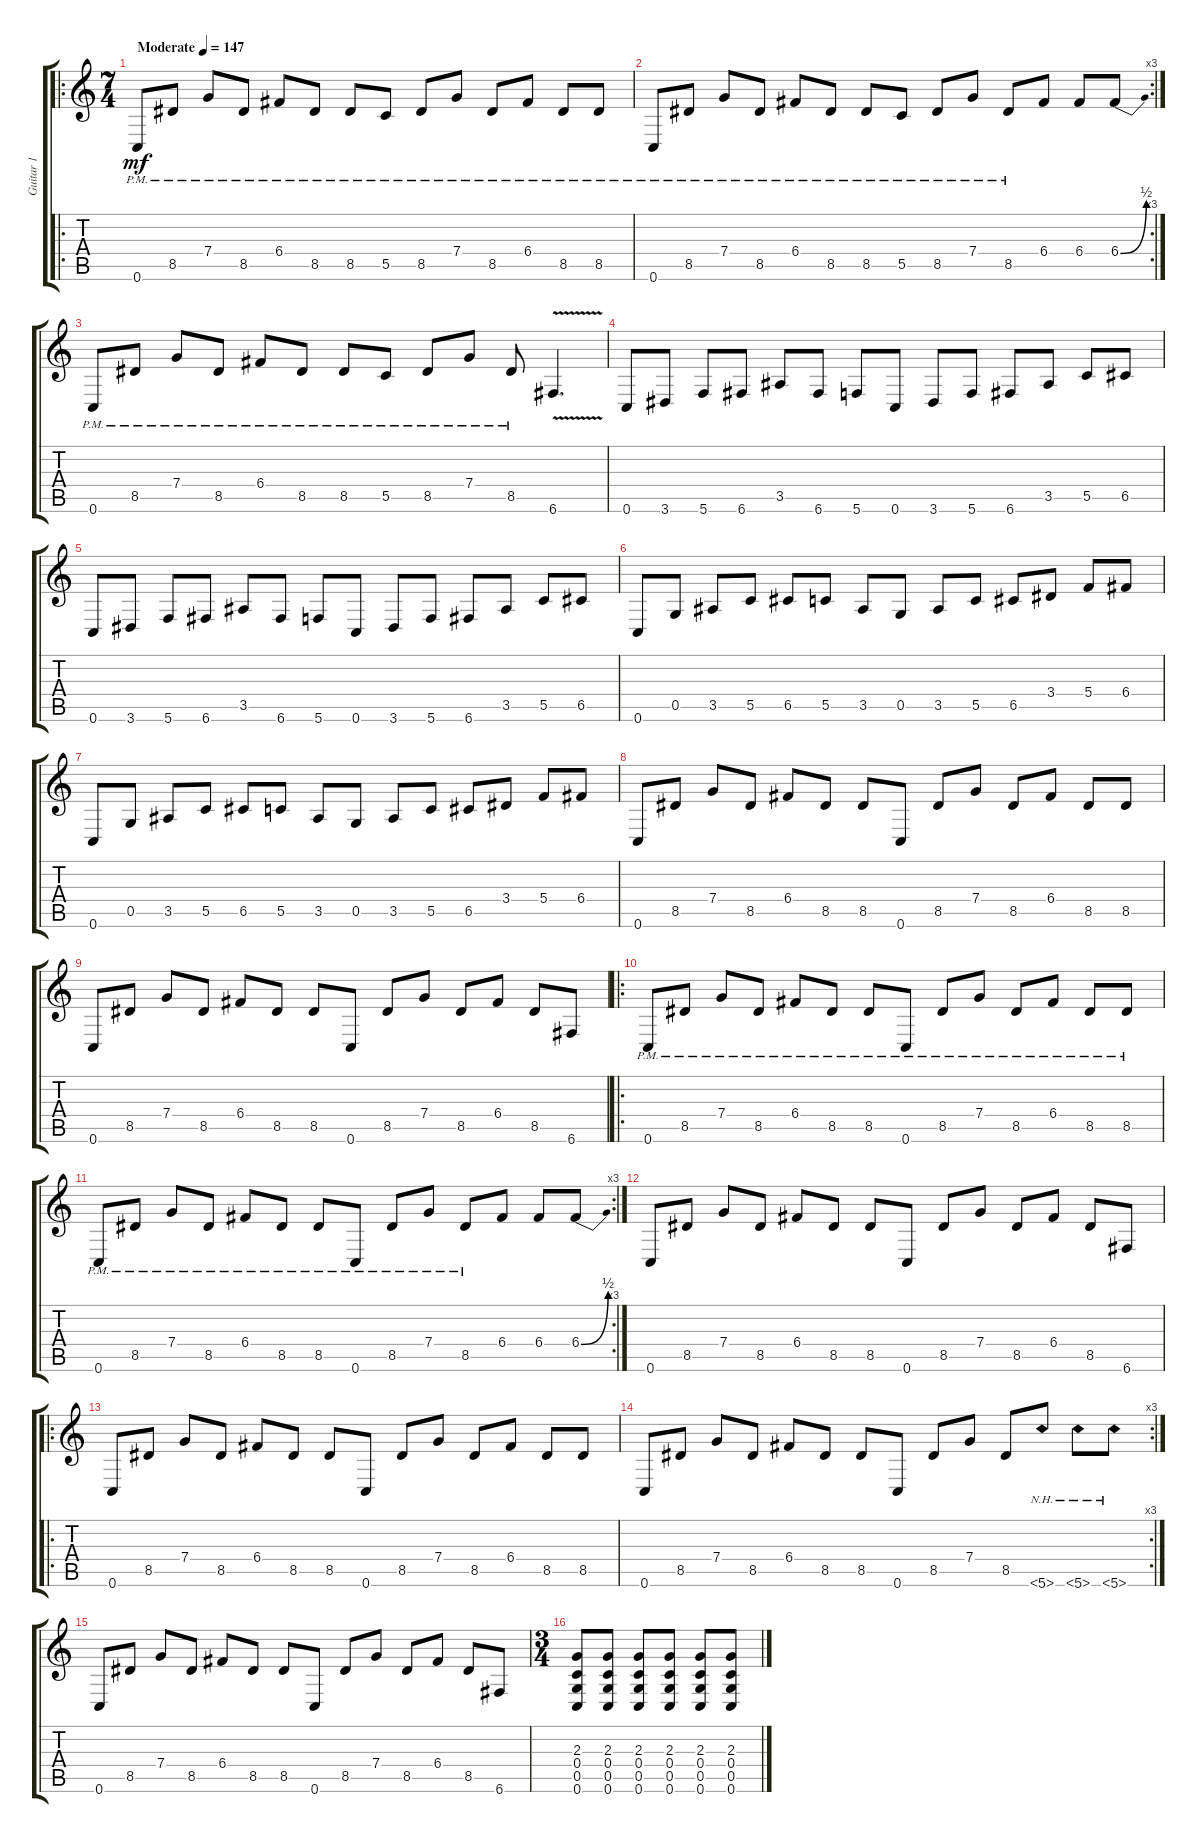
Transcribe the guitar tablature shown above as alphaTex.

\track ("Guitar 1" "Guitar 1") {instrument distortionguitar}
\staff {score tabs}
\tuning (D4 A3 F3 C3 G2 C2) {hide}
\ro
\ts (7 4)
\tempo (147 "Moderate")
\clef g2
\ks c
0.6{pm}.8{dy mf instrument distortionguitar} 8.5{pm}.8 7.4{pm}.8 8.5{pm}.8 6.4{pm}.8 8.5{pm}.8 8.5{pm}.8 5.5{pm}.8 8.5{pm}.8 7.4{pm}.8 8.5{pm}.8 6.4{pm}.8 8.5{pm}.8 8.5{pm}.8 |
\rc 3
0.6{pm}.8 8.5{pm}.8 7.4{pm}.8 8.5{pm}.8 6.4{pm}.8 8.5{pm}.8 8.5{pm}.8 5.5{pm}.8 8.5{pm}.8 7.4{pm}.8 8.5{pm}.8 6.4.8 6.4.8 6.4{be (bend 0 0 60 2)}.8 |
0.6{pm}.8 8.5{pm}.8 7.4{pm}.8 8.5{pm}.8 6.4{pm}.8 8.5{pm}.8 8.5{pm}.8 5.5{pm}.8 8.5{pm}.8 7.4{pm}.8 8.5{pm}.8 6.6{v}.4{d} |
0.6.8 3.6.8 5.6.8 6.6.8 3.5.8 6.6.8 5.6.8 0.6.8 3.6.8 5.6.8 6.6.8 3.5.8 5.5.8 6.5.8 |
0.6.8 3.6.8 5.6.8 6.6.8 3.5.8 6.6.8 5.6.8 0.6.8 3.6.8 5.6.8 6.6.8 3.5.8 5.5.8 6.5.8 |
0.6.8 0.5.8 3.5.8 5.5.8 6.5.8 5.5.8 3.5.8 0.5.8 3.5.8 5.5.8 6.5.8 3.4.8 5.4.8 6.4.8 |
0.6.8 0.5.8 3.5.8 5.5.8 6.5.8 5.5.8 3.5.8 0.5.8 3.5.8 5.5.8 6.5.8 3.4.8 5.4.8 6.4.8 |
0.6.8 8.5.8 7.4.8 8.5.8 6.4.8 8.5.8 8.5.8 0.6.8 8.5.8 7.4.8 8.5.8 6.4.8 8.5.8 8.5.8 |
0.6.8 8.5.8 7.4.8 8.5.8 6.4.8 8.5.8 8.5.8 0.6.8 8.5.8 7.4.8 8.5.8 6.4.8 8.5.8 6.6.8 |
\ro
0.6{pm}.8 8.5{pm}.8 7.4{pm}.8 8.5{pm}.8 6.4{pm}.8 8.5{pm}.8 8.5{pm}.8 0.6{pm}.8 8.5{pm}.8 7.4{pm}.8 8.5{pm}.8 6.4{pm}.8 8.5{pm}.8 8.5{pm}.8 |
\rc 3
0.6{pm}.8 8.5{pm}.8 7.4{pm}.8 8.5{pm}.8 6.4{pm}.8 8.5{pm}.8 8.5{pm}.8 0.6{pm}.8 8.5{pm}.8 7.4{pm}.8 8.5{pm}.8 6.4.8 6.4.8 6.4{be (bend 0 0 60 2)}.8 |
0.6.8 8.5.8 7.4.8 8.5.8 6.4.8 8.5.8 8.5.8 0.6.8 8.5.8 7.4.8 8.5.8 6.4.8 8.5.8 6.6.8 |
\ro
0.6.8 8.5.8 7.4.8 8.5.8 6.4.8 8.5.8 8.5.8 0.6.8 8.5.8 7.4.8 8.5.8 6.4.8 8.5.8 8.5.8 |
\rc 3
0.6.8 8.5.8 7.4.8 8.5.8 6.4.8 8.5.8 8.5.8 0.6.8 8.5.8 7.4.8 8.5.8 5.6{nh}.8 5.6{nh}.8 5.6{nh}.8 |
0.6.8 8.5.8 7.4.8 8.5.8 6.4.8 8.5.8 8.5.8 0.6.8 8.5.8 7.4.8 8.5.8 6.4.8 8.5.8 6.6.8 |
\ts (3 4)
(2.3 0.4 0.5 0.6).8 (2.3 0.4 0.5 0.6).8 (2.3 0.4 0.5 0.6).8 (2.3 0.4 0.5 0.6).8 (2.3 0.4 0.5 0.6).8 (2.3 0.4 0.5 0.6).8
